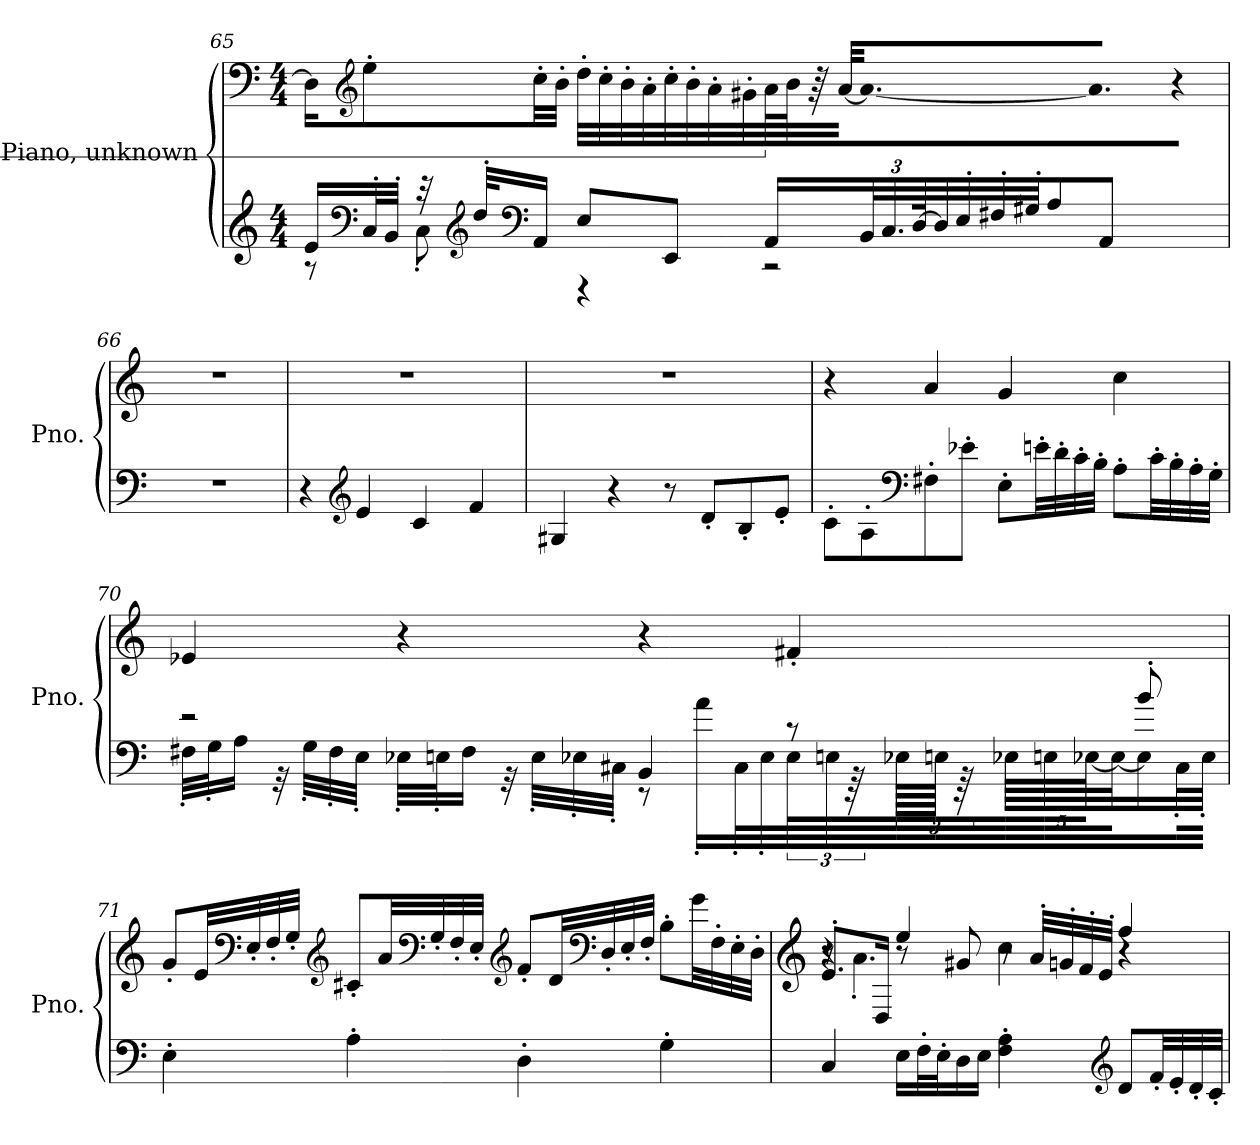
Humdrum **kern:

**kern	**kern
*part1	*part1
*staff2	*staff1
*I"Piano, unknown	*
*I'Pno.	*
!!LO:LB:g=z
*clefG2	*clefF4
*k[]	*k[]
*M4/4	*M4/4
=65	=65
*^	*
16e/LL	8r	16D\KL]
*clefF4	*	*clefG2
32C'/L	.	8ee'\
32BB'/JJJ	.	.
32r	8C'\	.
*clefG2	*	*
32dd'/KLL	.	.
*clefF4	*	*
16AA/JJ	.	32cc'\LL
.	.	32b'\JJJ
8E/L	4r	32dd'\LLL
.	.	32cc'\
.	.	32b'\
.	.	32a'\
8EE/J	.	32cc'\
.	.	32b'\
.	.	32a'\
.	.	32g#X'\
16AA/LL	2r	80a\L
.	.	80b\JJJJ
.	.	80r
.	.	[40a/KKL
*Xbrackettup	*	*
48BB/L	.	8.a/_
48.C/	.	.
[96D/K	.	.
32D/]	.	.
32E'/	.	.
32F#X'/	.	.
32G#X'/JJ	.	.
8A/	.	8.a/J]
8AA/J	.	.
.	.	16r
*v	*v	*
=66	=66
1r	1r
=67	=67
4r	1r
*clefG2	*
4e/	.
4c/	.
4f/	.
!!LO:LB:g=z
=68	=68
4G#X/	1r
4r	.
8r	.
8d'/L	.
8B'/	.
8e'/J	.
=69	=69
8c'\L	4r
8A'\	.
*clefF4	*
8F#X'\	4a/
8e-X'\J	.
8E'\L	4g/
32en'\LL	.
32d'\	.
32c'\	.
32B'\JJJ	.
8A'\L	4cc\
32c'\LL	.
32B'\	.
32A'\	.
32G'\JJJ	.
!!LO:LB:g=z
=70	=70
*^	*
2r	32F#X'\LLL	4e-X/
.	32G'\J	.
.	16A\JJ	.
.	32r	.
.	32G'\LLL	.
.	32F#'\	.
.	32E'\JJJ	.
.	32E-X'\LLL	4r
.	32En'\J	.
.	16F#\JJ	.
.	32r	.
.	32E'\LLL	.
.	32E-X'\	.
.	32C#X'\JJJ	.
4BB/	8r	4r
.	16a'\LL	.
.	32C#'\L	.
.	32E-'\	.
*	*brackettup	*
8r	96E-\L	4f#X'/
.	96En\JJJJ	.
.	96r	.
.	96E-X\LLLL	.
.	96En\JJJJ	.
.	96r	.
*	*Xbrackettup	*
.	80E-X\LLLL	.
.	80En\	.
.	[80E-X\J	.
.	40E-\J_	.
8b'/	16E-\]	.
.	32C#'\L	.
.	32E-'\JJJ	.
*v	*v	*
!!LO:PB:g=z
=71	=71
4E'\	8g'/L
.	32e/LL
*	*clefF4
.	32E'/
.	32F'/
.	32G'/JJJ
*	*clefG2
4A'\	8c#X'/L
.	32a/LL
*	*clefF4
.	32G'/
.	32F'/
.	32E'/JJJ
*	*clefG2
4D'\	8f'/L
.	32d/LL
*	*clefF4
.	32D'/
.	32E'/
.	32F'/JJJ
4G'\	8B'\L
.	32g\LL
.	32F'\
.	32E'\
.	32D'\JJJ
!!LO:LB:g=z
=72	=72
*	*clefG2
*	*^
*	*	*^
4C/	4r	8r	8.e'/L
.	.	4.a'\	.
.	.	.	16D/Jk
16E\LL	4ee/	.	8r
32F'\L	.	.	.
32E'\J	.	.	.
16D\	.	.	8g#X/
16E\JJ	.	.	.
4F\' 4A\'	2r	4cc\	8r
.	.	.	32a'/LLL
.	.	.	32gn'/
.	.	.	32f'/
.	.	.	32e'/JJJ
*clefG2	*	*	*
8d/L	.	4r	4ff/
32f'/LL	.	.	.
32e'/	.	.	.
32d'/	.	.	.
32c'/JJJ	.	.	.
*	*v	*v	*v
=	=
*-	*-
